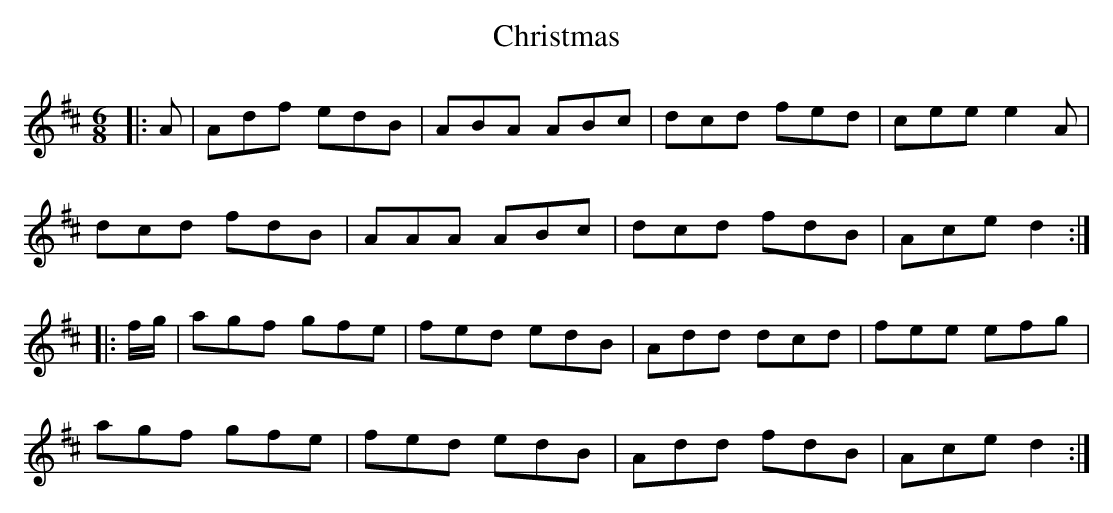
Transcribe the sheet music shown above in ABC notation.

X:1
T: Christmas
M: 6/8
L: 1/8
K: Dmaj
|:A|Adf edB|ABA ABc|dcd fed|cee e2 A|
dcd fdB|AAA ABc|dcd fdB|Ace d2:|
|:f/g/|agf gfe|fed edB|Add dcd|fee efg|
agf gfe|fed edB|Add fdB|Ace d2:|
